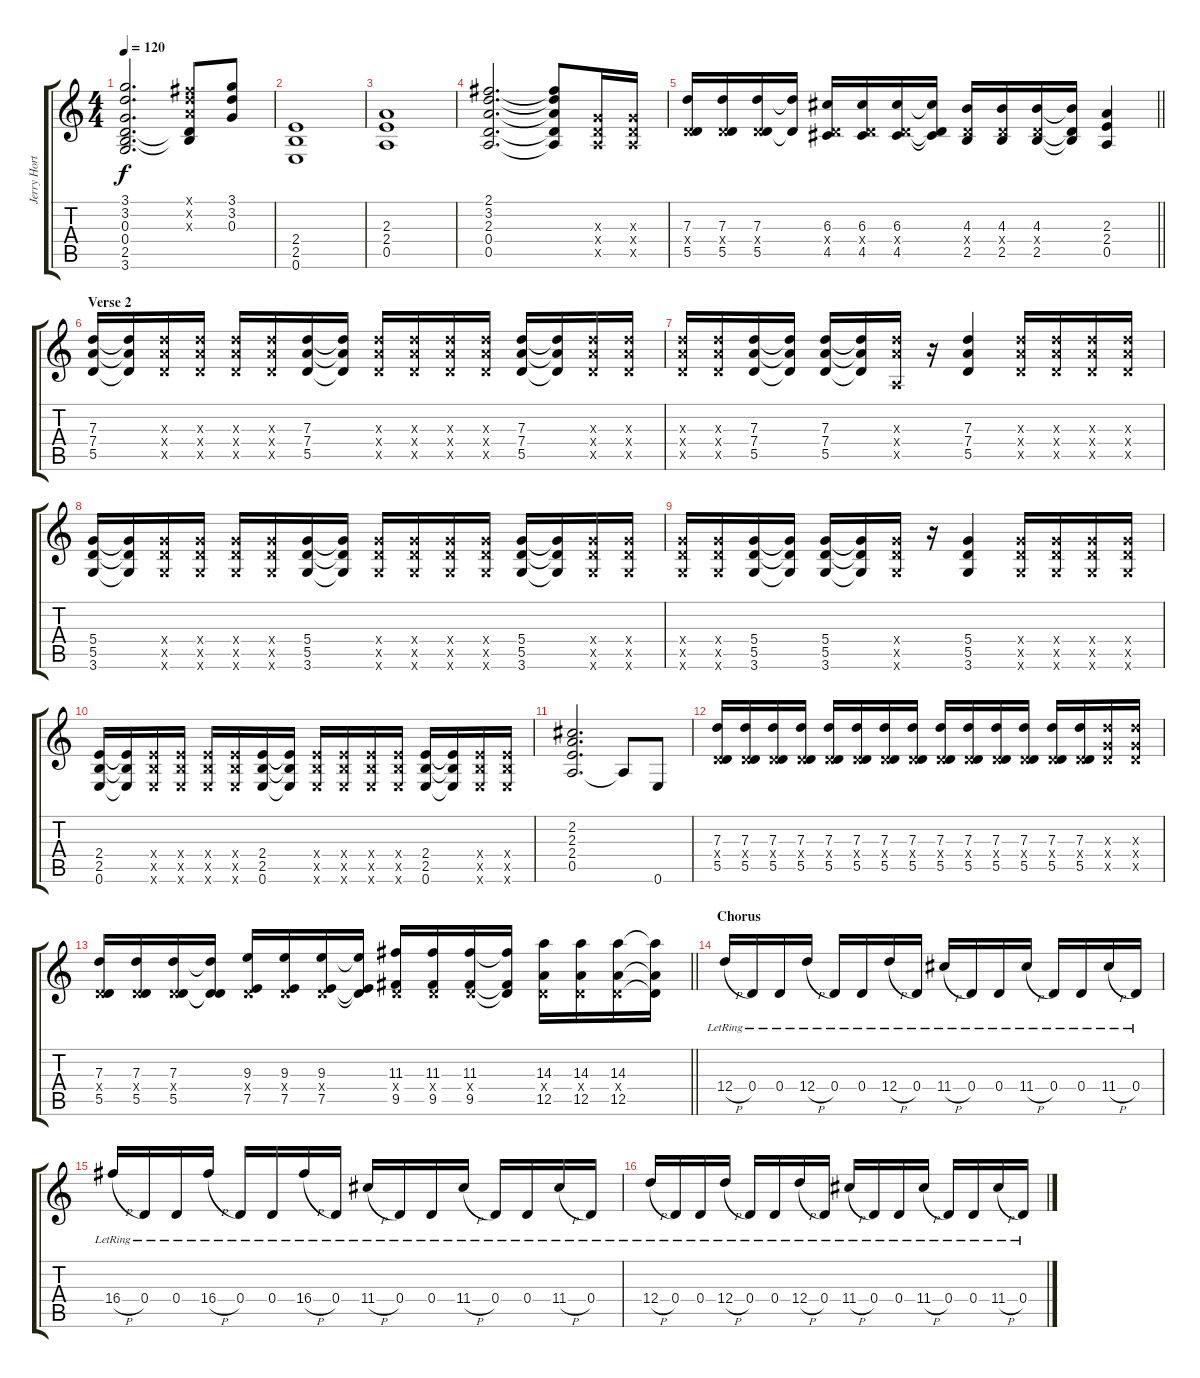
\track ("Jerry Horton" "Jerry Hort") {instrument distortionguitar}
\staff {score tabs}
\tuning (E4 B3 G3 D3 A2 E2) {hide}
\ts (4 4)
\tempo 120
\clef g2
\ks c
(3.1 3.2 0.3 0.4 2.5 3.6).2{d dy f} (2.1{x} 3.2{x} 2.3{x} 0.4{t} 2.5{t}).8 (3.1 3.2 0.3).8 |
(2.4 2.5 0.6).1 |
(2.3 2.4 0.5).1 |
(2.1 3.2 2.3 0.4 0.5).2{d} (2.1{t} 3.2{t} 2.3{t} 0.4{t} 0.5{t}).8 (0.3{x} 0.4{x} 0.5{x}).16 (0.3{x} 0.4{x} 0.5{x}).16 |
\barLineRight lightlight
(7.3 0.4{x} 5.5).16 (7.3 0.4{x} 5.5).16 (7.3 0.4{x} 5.5).16 (7.3{t} 5.5{t}).16 (6.3 0.4{x} 4.5).16 (6.3 0.4{x} 4.5).16 (6.3 0.4{x} 4.5).16 (6.3{t} 0.4{t} 4.5{t}).16 (4.3 0.4{x} 2.5).16 (4.3 0.4{x} 2.5).16 (4.3 0.4{x} 2.5).16 (4.3{t} 0.4{t} 2.5{t}).16 (2.3 2.4 0.5).4 |
\section ("" "Verse 2")
(7.3 7.4 5.5).16 (7.3{t} 7.4{t} 5.5{t}).16 (7.3{x} 7.4{x} 5.5{x}).16 (7.3{x} 7.4{x} 5.5{x}).16 (7.3{x} 7.4{x} 5.5{x}).16 (7.3{x} 7.4{x} 5.5{x}).16 (7.3 7.4 5.5).16 (7.3{t} 7.4{t} 5.5{t}).16 (7.3{x} 7.4{x} 5.5{x}).16 (7.3{x} 7.4{x} 5.5{x}).16 (7.3{x} 7.4{x} 5.5{x}).16 (7.3{x} 7.4{x} 5.5{x}).16 (7.3 7.4 5.5).16 (7.3{t} 7.4{t} 5.5{t}).16 (7.3{x} 7.4{x} 5.5{x}).16 (7.3{x} 7.4{x} 5.5{x}).16 |
(7.3{x} 7.4{x} 5.5{x}).16 (7.3{x} 7.4{x} 5.5{x}).16 (7.3 7.4 5.5).16 (7.3{t} 7.4{t} 5.5{t}).16 (7.3 7.4 5.5).16 (7.3{t} 7.4{t} 5.5{t}).16 (7.3{x} 7.4{x} 0.5{x}).16 r.16 (7.3 7.4 5.5).4 (7.3{x} 7.4{x} 5.5{x}).16 (7.3{x} 7.4{x} 5.5{x}).16 (7.3{x} 7.4{x} 5.5{x}).16 (7.3{x} 7.4{x} 5.5{x}).16 |
(5.4 5.5 3.6).16 (5.4{t} 5.5{t} 3.6{t}).16 (5.4{x} 5.5{x} 3.6{x}).16 (5.4{x} 5.5{x} 3.6{x}).16 (5.4{x} 5.5{x} 3.6{x}).16 (5.4{x} 5.5{x} 3.6{x}).16 (5.4 5.5 3.6).16 (5.4{t} 5.5{t} 3.6{t}).16 (5.4{x} 5.5{x} 3.6{x}).16 (5.4{x} 5.5{x} 3.6{x}).16 (5.4{x} 5.5{x} 3.6{x}).16 (5.4{x} 5.5{x} 3.6{x}).16 (5.4 5.5 3.6).16 (5.4{t} 5.5{t} 3.6{t}).16 (5.4{x} 5.5{x} 3.6{x}).16 (5.4{x} 5.5{x} 3.6{x}).16 |
(5.4{x} 5.5{x} 3.6{x}).16 (5.4{x} 5.5{x} 3.6{x}).16 (5.4 5.5 3.6).16 (5.4{t} 5.5{t} 3.6{t}).16 (5.4 5.5 3.6).16 (5.4{t} 5.5{t} 3.6{t}).16 (5.4{x} 5.5{x} 3.6{x}).16 r.16 (5.4 5.5 3.6).4 (5.4{x} 5.5{x} 3.6{x}).16 (5.4{x} 5.5{x} 3.6{x}).16 (5.4{x} 5.5{x} 3.6{x}).16 (5.4{x} 5.5{x} 3.6{x}).16 |
(2.4 2.5 0.6).16 (2.4{t} 2.5{t} 0.6{t}).16 (2.4{x} 2.5{x} 0.6{x}).16 (2.4{x} 2.5{x} 0.6{x}).16 (2.4{x} 2.5{x} 0.6{x}).16 (2.4{x} 2.5{x} 0.6{x}).16 (2.4 2.5 0.6).16 (2.4{t} 2.5{t} 0.6{t}).16 (2.4{x} 2.5{x} 0.6{x}).16 (2.4{x} 2.5{x} 0.6{x}).16 (2.4{x} 2.5{x} 0.6{x}).16 (2.4{x} 2.5{x} 0.6{x}).16 (2.4 2.5 0.6).16 (2.4{t} 2.5{t} 0.6{t}).16 (2.4{x} 2.5{x} 0.6{x}).16 (2.4{x} 2.5{x} 0.6{x}).16 |
(2.2 2.3 2.4 0.5).2{d} 0.5{t}.8 0.6.8 |
(7.3 0.4{x} 5.5).16 (7.3 0.4{x} 5.5).16 (7.3 0.4{x} 5.5).16 (7.3 0.4{x} 5.5).16 (7.3 0.4{x} 5.5).16 (7.3 0.4{x} 5.5).16 (7.3 0.4{x} 5.5).16 (7.3 0.4{x} 5.5).16 (7.3 0.4{x} 5.5).16 (7.3 0.4{x} 5.5).16 (7.3 0.4{x} 5.5).16 (7.3 0.4{x} 5.5).16 (7.3 0.4{x} 5.5).16 (7.3 0.4{x} 5.5).16 (7.3{x} 5.4{x} 5.5{x}).16 (7.3{x} 5.4{x} 5.5{x}).16 |
\barLineRight lightlight
(7.3 0.4{x} 5.5).16 (7.3 0.4{x} 5.5).16 (7.3 0.4{x} 5.5).16 (7.3{t} 0.4{t} 5.5{t}).16 (9.3 0.4{x} 7.5).16 (9.3 0.4{x} 7.5).16 (9.3 0.4{x} 7.5).16 (9.3{t} 0.4{t} 7.5{t}).16 (11.3 0.4{x} 9.5).16 (11.3 0.4{x} 9.5).16 (11.3 0.4{x} 9.5).16 (11.3{t} 0.4{t} 9.5{t}).16 (14.3 0.4{x} 12.5).16 (14.3 0.4{x} 12.5).16 (14.3 0.4{x} 12.5).16 (14.3{t} 0.4{t} 12.5{t}).16 |
\section ("" "Chorus")
12.4{h lr}.16 0.4{lr}.16 0.4{lr}.16 12.4{h lr}.16 0.4{lr}.16 0.4{lr}.16 12.4{h lr}.16 0.4{lr}.16 11.4{h lr}.16 0.4{lr}.16 0.4{lr}.16 11.4{h lr}.16 0.4{lr}.16 0.4{lr}.16 11.4{h lr}.16 0.4{lr}.16 |
16.4{h lr}.16 0.4{lr}.16 0.4{lr}.16 16.4{h lr}.16 0.4{lr}.16 0.4{lr}.16 16.4{h lr}.16 0.4{lr}.16 11.4{h lr}.16 0.4{lr}.16 0.4{lr}.16 11.4{h lr}.16 0.4{lr}.16 0.4{lr}.16 11.4{h lr}.16 0.4{lr}.16 |
12.4{h lr}.16 0.4{lr}.16 0.4{lr}.16 12.4{h lr}.16 0.4{lr}.16 0.4{lr}.16 12.4{h lr}.16 0.4{lr}.16 11.4{h lr}.16 0.4{lr}.16 0.4{lr}.16 11.4{h lr}.16 0.4{lr}.16 0.4{lr}.16 11.4{h lr}.16 0.4{lr}.16
